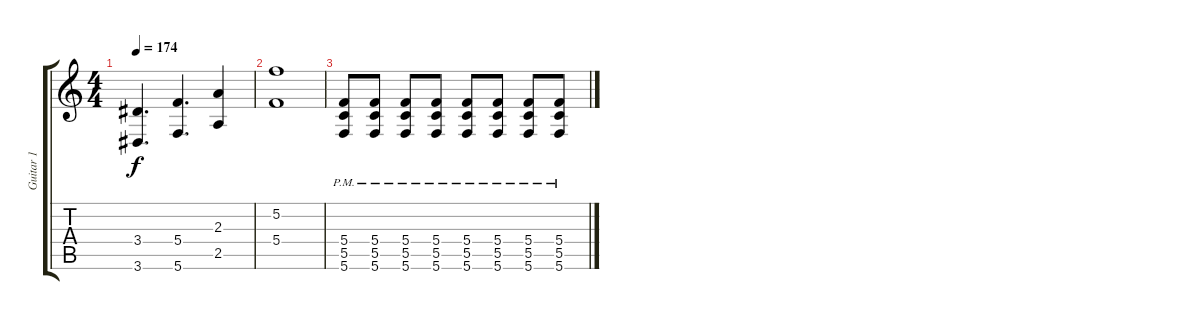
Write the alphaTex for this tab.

\track ("Guitar 1" "Guitar 1") {instrument acousticguitarsteel}
\staff {score tabs}
\tuning (E4 C4 G3 C3 G2 C2) {hide}
\ts (4 4)
\tempo 174
\clef g2
\ks c
(3.4 3.6).4{d dy f} (5.4 5.6).4{d} (2.3 2.5).4 |
(5.2 5.4).1 |
(5.4{pm} 5.5{pm} 5.6{pm}).8 (5.4{pm} 5.5{pm} 5.6{pm}).8 (5.4{pm} 5.5{pm} 5.6{pm}).8 (5.4{pm} 5.5{pm} 5.6{pm}).8 (5.4{pm} 5.5{pm} 5.6{pm}).8 (5.4{pm} 5.5{pm} 5.6{pm}).8 (5.4{pm} 5.5{pm} 5.6{pm}).8 (5.4{pm} 5.5{pm} 5.6{pm}).8
